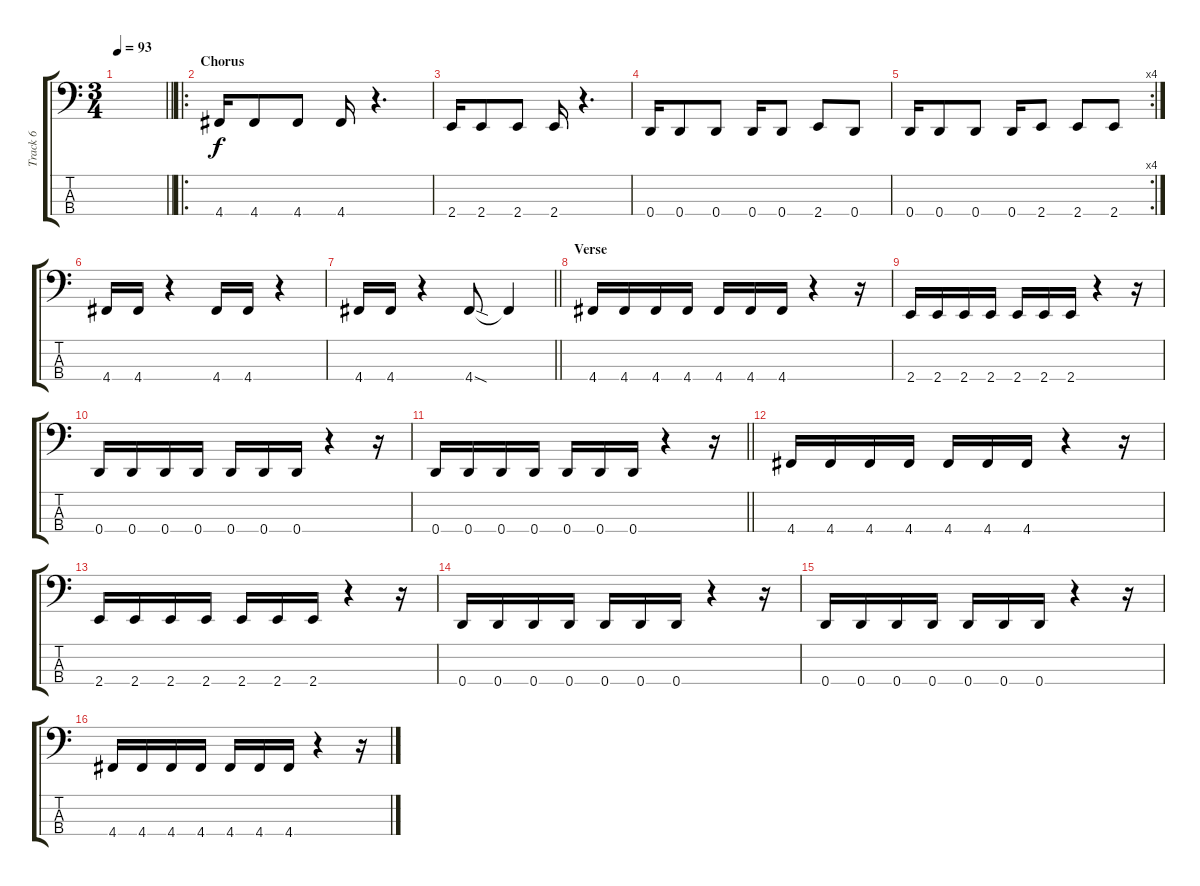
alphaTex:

\track ("Track 6" "Track 6") {instrument electricbasspick}
\staff {score tabs}
\tuning (G2 D2 A1 D1) {hide}
\ts (3 4)
\tempo 93
\clef f4
\barLineRight lightlight
\ks c
|
\ro
\section ("" "Chorus")
4.4.16 4.4.8 4.4.8 4.4.16 r.4{d} |
2.4.16 2.4.8 2.4.8 2.4.16 r.4{d} |
0.4.16 0.4.8 0.4.8 0.4.16 0.4.8 2.4.8 0.4.8 |
\rc 4
0.4.16 0.4.8 0.4.8 0.4.16 2.4.8 2.4.8 2.4.8 |
4.4.16 4.4.16 r.4 4.4.16 4.4.16 r.4 |
\barLineRight lightlight
4.4.16 4.4.16 r.4 4.4{sod}.8 4.4{t}.4 |
\section ("" "Verse")
4.4.16 4.4.16 4.4.16 4.4.16 4.4.16 4.4.16 4.4.16 r.4 r.16 |
2.4.16 2.4.16 2.4.16 2.4.16 2.4.16 2.4.16 2.4.16 r.4 r.16 |
0.4.16 0.4.16 0.4.16 0.4.16 0.4.16 0.4.16 0.4.16 r.4 r.16 |
\barLineRight lightlight
0.4.16 0.4.16 0.4.16 0.4.16 0.4.16 0.4.16 0.4.16 r.4 r.16 |
4.4.16 4.4.16 4.4.16 4.4.16 4.4.16 4.4.16 4.4.16 r.4 r.16 |
2.4.16 2.4.16 2.4.16 2.4.16 2.4.16 2.4.16 2.4.16 r.4 r.16 |
0.4.16 0.4.16 0.4.16 0.4.16 0.4.16 0.4.16 0.4.16 r.4 r.16 |
0.4.16 0.4.16 0.4.16 0.4.16 0.4.16 0.4.16 0.4.16 r.4 r.16 |
4.4.16 4.4.16 4.4.16 4.4.16 4.4.16 4.4.16 4.4.16 r.4 r.16
